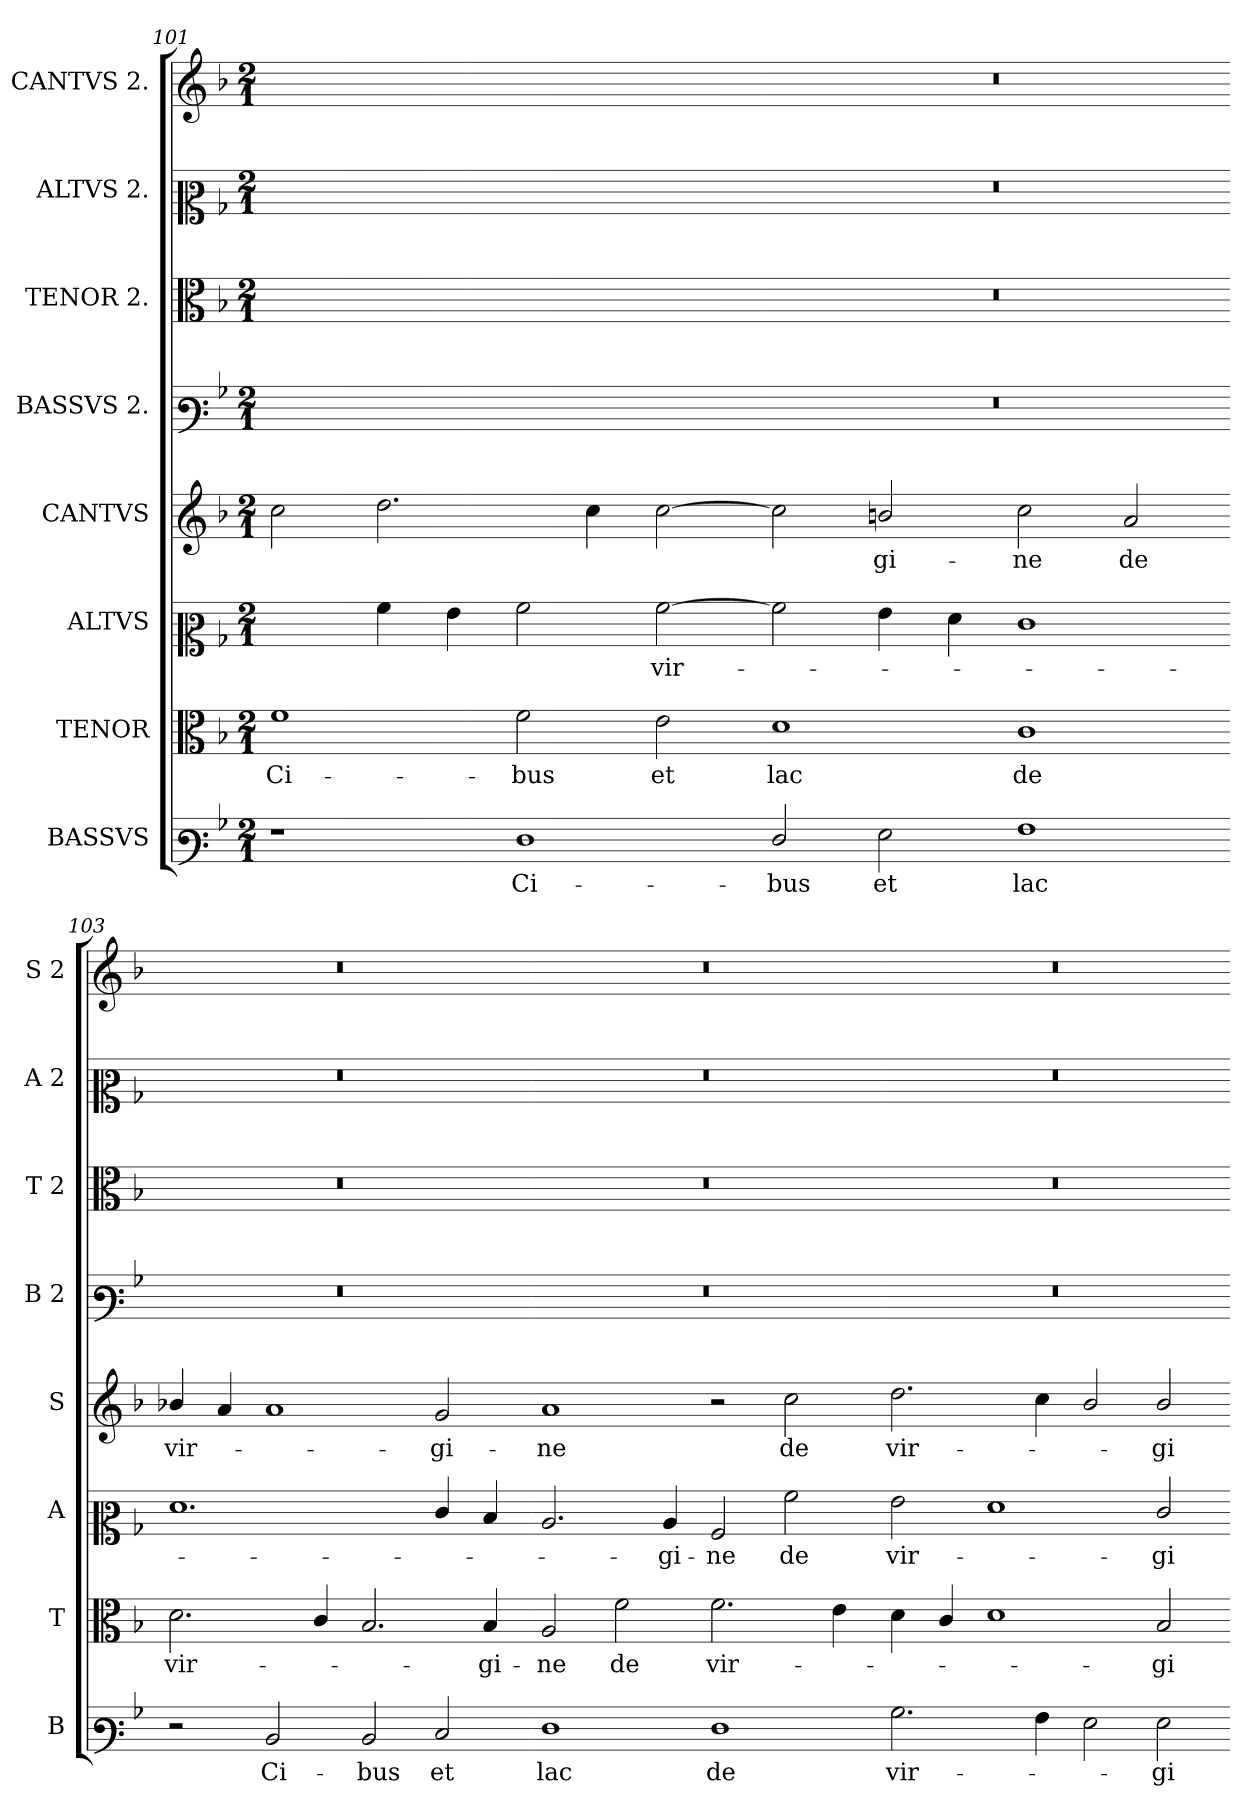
**kern	**text	**kern	**text	**kern	**text	**kern	**text	**kern	**kern	**kern	**kern
*part8	*part8	*part7	*part7	*part6	*part6	*part5	*part5	*part4	*part3	*part2	*part1
*staff8	*staff8	*staff7	*staff7	*staff6	*staff6	*staff5	*staff5	*staff4	*staff3	*staff2	*staff1
*I"BASSVS	*	*I"TENOR	*	*I"ALTVS	*	*I"CANTVS	*	*I"BASSVS 2.	*I"TENOR 2.	*I"ALTVS 2.	*I"CANTVS 2.
*I'B	*	*I'T	*	*I'A	*	*I'S	*	*I'B 2	*I'T 2	*I'A 2	*I'S 2
*clefF3	*	*clefC3	*	*clefC2	*	*clefG2	*	*clefF3	*clefC3	*clefC2	*clefG2
*k[b-]	*	*k[b-]	*	*k[b-]	*	*k[b-]	*	*k[b-]	*k[b-]	*k[b-]	*k[b-]
*F:ion	*	*F:ion	*	*F:ion	*	*F:ion	*	*F:ion	*F:ion	*F:ion	*F:ion
*M2/1	*	*M2/1	*	*M2/1	*	*M2/1	*	*M2/1	*M2/1	*M2/1	*M2/1
=101	=101	=101	=101	=101	=101	=101	=101	=101	=101	=101	=101
!	!	!	!LO:LY:i	!	!	!	!	!	!	!	!
1r	.	1f	Ci-	2ryy	.	2cc\	.	0ryy	0ryy	0ryy	0ryy
.	.	.	.	4a\	.	2.dd\	.	.	.	.	.
.	.	.	.	4g\	.	.	.	.	.	.	.
!	!	!	!LO:LY:i	!	!	!	!	!	!	!	!
1F	Ci-	2f\	-bus	2a\	.	.	.	.	.	.	.
.	.	.	.	.	.	4cc\	.	.	.	.	.
!	!	!	!LO:LY:i	!	!	!	!	!	!	!	!
.	.	2e\	et	[2a\	vir-	[2cc\	.	.	.	.	.
=102-	=102-	=102-	=102-	=102-	=102-	=102-	=102-	=102-	=102-	=102-	=102-
!	!	!	!LO:LY:i	!	!	!	!	!	!	!	!
2F/	-bus	1d	lac	2a\]	.	2cc\]	.	0r	0r	0r	0r
2G\	et	.	.	4g\	.	2bn/	-gi-	.	.	.	.
.	.	.	.	4f\	.	.	.	.	.	.	.
1A	lac	1c	de	1e	.	2cc\	-ne	.	.	.	.
.	.	.	.	.	.	2a/	de	.	.	.	.
=103-	=103-	=103-	=103-	=103-	=103-	=103-	=103-	=103-	=103-	=103-	=103-
2r	.	2.d\	vir-	1.f	.	4b-X/	vir-	0r	0r	0r	0r
.	.	.	.	.	.	4a/	.	.	.	.	.
!	!LO:LY:i	!	!	!	!	!	!	!	!	!	!
2D/	Ci-	.	.	.	.	1a	.	.	.	.	.
.	.	4c/	.	.	.	.	.	.	.	.	.
!	!LO:LY:i	!	!	!	!	!	!	!	!	!	!
2D/	-bus	2.B-/	.	.	.	.	.	.	.	.	.
!	!LO:LY:i	!	!	!	!	!	!	!	!	!	!
2E/	et	.	.	4e/	.	2g/	-gi-	.	.	.	.
.	.	4B-/	-gi-	4d/	.	.	.	.	.	.	.
=104-	=104-	=104-	=104-	=104-	=104-	=104-	=104-	=104-	=104-	=104-	=104-
!	!LO:LY:i	!	!	!	!	!	!	!	!	!	!
1F	lac	2A/	-ne	2.c/	.	1a	-ne	0r	0r	0r	0r
.	.	2f\	de	.	.	.	.	.	.	.	.
.	.	.	.	4c/	-gi-	.	.	.	.	.	.
1F	de	2.f\	vir-	2A/	-ne	2r	.	.	.	.	.
!	!	!	!	!	!	!	!LO:LY:i	!	!	!	!
.	.	.	.	2a\	de	2cc\	de	.	.	.	.
.	.	4e\	.	.	.	.	.	.	.	.	.
=105-	=105-	=105-	=105-	=105-	=105-	=105-	=105-	=105-	=105-	=105-	=105-
!	!	!	!	!	!	!	!LO:LY:i	!	!	!	!
2.B-\	vir-	4d\	.	2g\	vir-	2.dd\	vir-	0r	0r	0r	0r
.	.	4c/	.	.	.	.	.	.	.	.	.
.	.	1d	.	1f	.	.	.	.	.	.	.
4A\	.	.	.	.	.	4cc\	.	.	.	.	.
2G\	.	.	.	.	.	2b-/	.	.	.	.	.
!	!	!	!	!	!	!	!LO:LY:i	!	!	!	!
2G\	-gi-	2B-/	-gi-	2e/	-gi-	2b-/	-gi-	.	.	.	.
=-	=-	=-	=-	=-	=-	=-	=-	=-	=-	=-	=-
*-	*-	*-	*-	*-	*-	*-	*-	*-	*-	*-	*-
